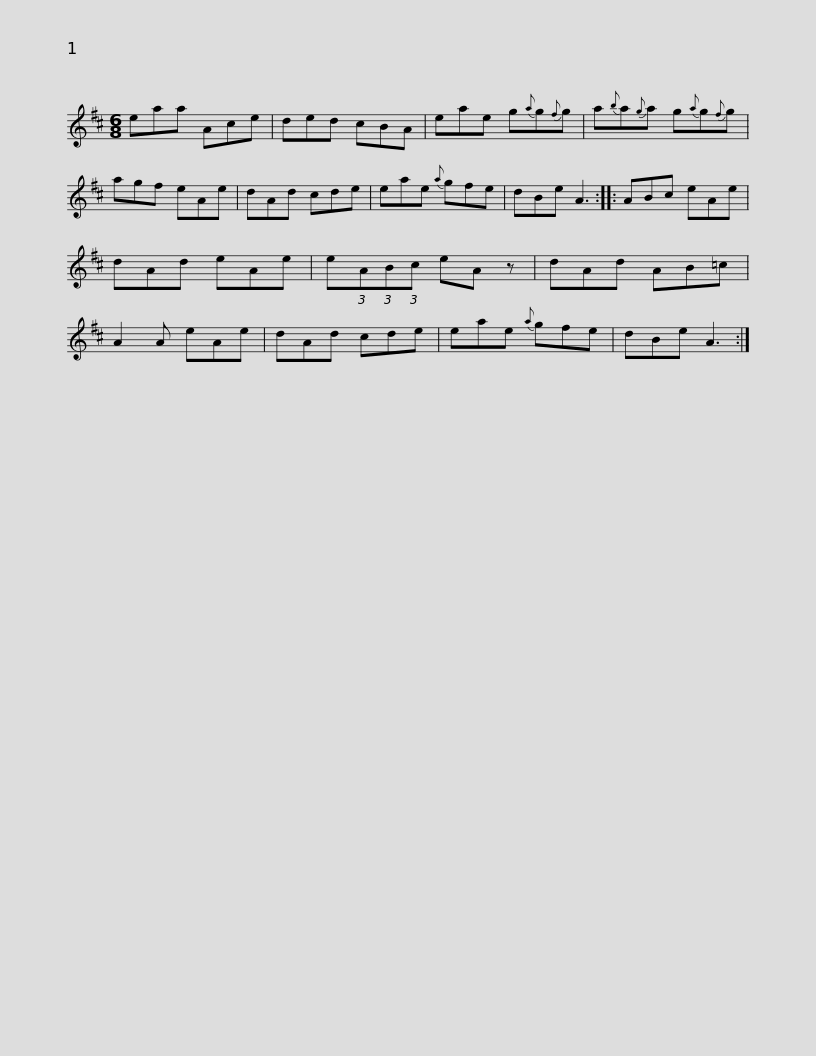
X:1
L:1/8
M:6/8
I:linebreak $
K:D
V:1 treble
V:1
 eaa Ace | ded cBA | eae g{a}g{f}g | a{b}a{g}a g{a}g{f}g | agf eAe | %5
 dAd cde |$ eae{a} gfe | dBe A3 :: ABc eAe | dAd eAe | %10
 e(3:2:1A(3:2:1B(3:2:1c eA z | dAd AB=c | A2 A eAe |$ dAd cde | eae{a} gfe | %15
 dBe A3 :| %16
